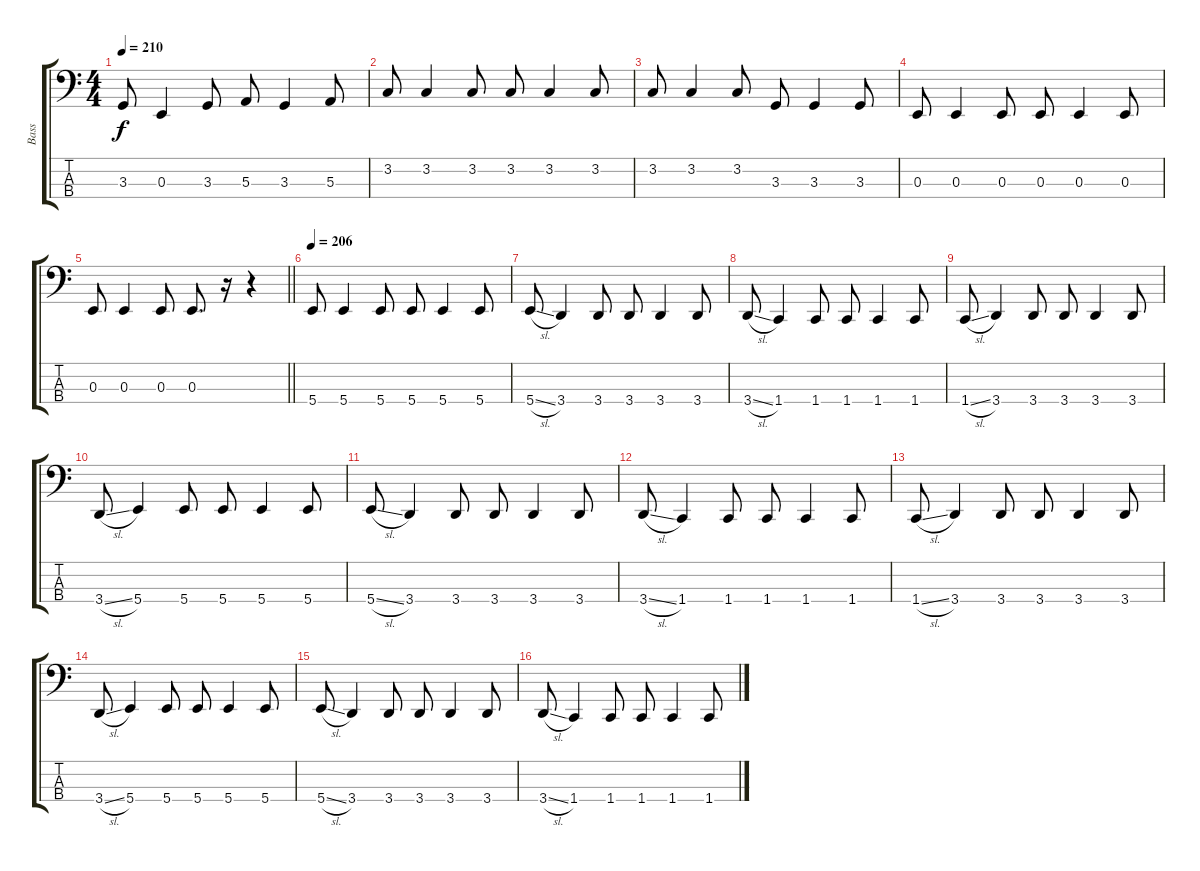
\track ("Bass" "Bass") {instrument electricbassfinger}
\staff {score tabs}
\tuning (D2 A1 E1 B0) {hide}
\ts (4 4)
\tempo 210
\clef f4
\ks c
3.3.8{dy f} 0.3.4 3.3.8 5.3.8 3.3.4 5.3.8 |
3.2.8 3.2.4 3.2.8 3.2.8 3.2.4 3.2.8 |
3.2.8 3.2.4 3.2.8 3.3.8 3.3.4 3.3.8 |
0.3.8 0.3.4 0.3.8 0.3.8 0.3.4 0.3.8 |
\barLineRight lightlight
0.3.8 0.3.4 0.3.8 0.3.8{d} r.16 r.4 |
\section ("" "")
\tempo 206
5.4.8 5.4.4 5.4.8 5.4.8 5.4.4 5.4.8 |
5.4{sl}.8 3.4.4 3.4.8 3.4.8 3.4.4 3.4.8 |
3.4{sl}.8 1.4.4 1.4.8 1.4.8 1.4.4 1.4.8 |
1.4{sl}.8 3.4.4 3.4.8 3.4.8 3.4.4 3.4.8 |
3.4{sl}.8 5.4.4 5.4.8 5.4.8 5.4.4 5.4.8 |
5.4{sl}.8 3.4.4 3.4.8 3.4.8 3.4.4 3.4.8 |
3.4{sl}.8 1.4.4 1.4.8 1.4.8 1.4.4 1.4.8 |
1.4{sl}.8 3.4.4 3.4.8 3.4.8 3.4.4 3.4.8 |
3.4{sl}.8 5.4.4 5.4.8 5.4.8 5.4.4 5.4.8 |
5.4{sl}.8 3.4.4 3.4.8 3.4.8 3.4.4 3.4.8 |
3.4{sl}.8 1.4.4 1.4.8 1.4.8 1.4.4 1.4.8
